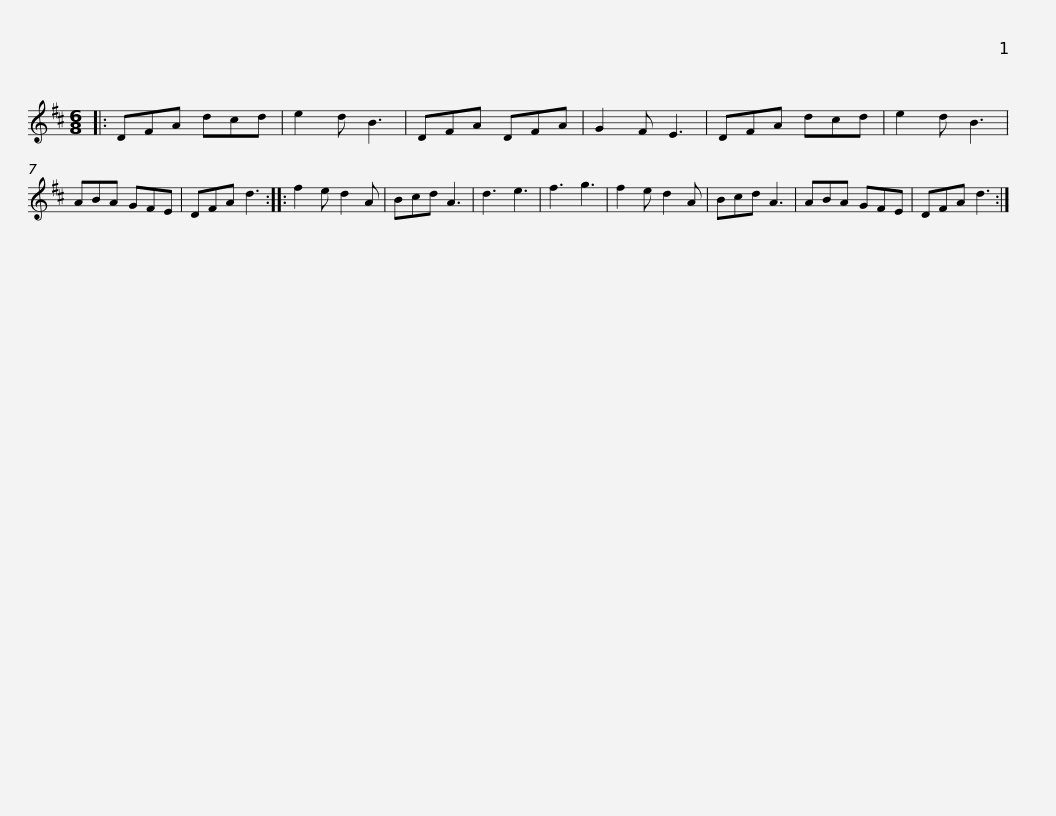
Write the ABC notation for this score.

X:1
L:1/8
M:6/8
I:linebreak $
K:D
V:1 treble
V:1
|: DFA dcd | e2 d B3 | DFA DFA | G2 F E3 | DFA dcd | %5
 e2 d B3 | ABA GFE | DFA d3 ::$ f2 e d2 A | Bcd A3 | %10
 d3 e3 | f3 g3 | f2 e d2 A | Bcd A3 | ABA GFE | %15
 DFA d3 :| %16
